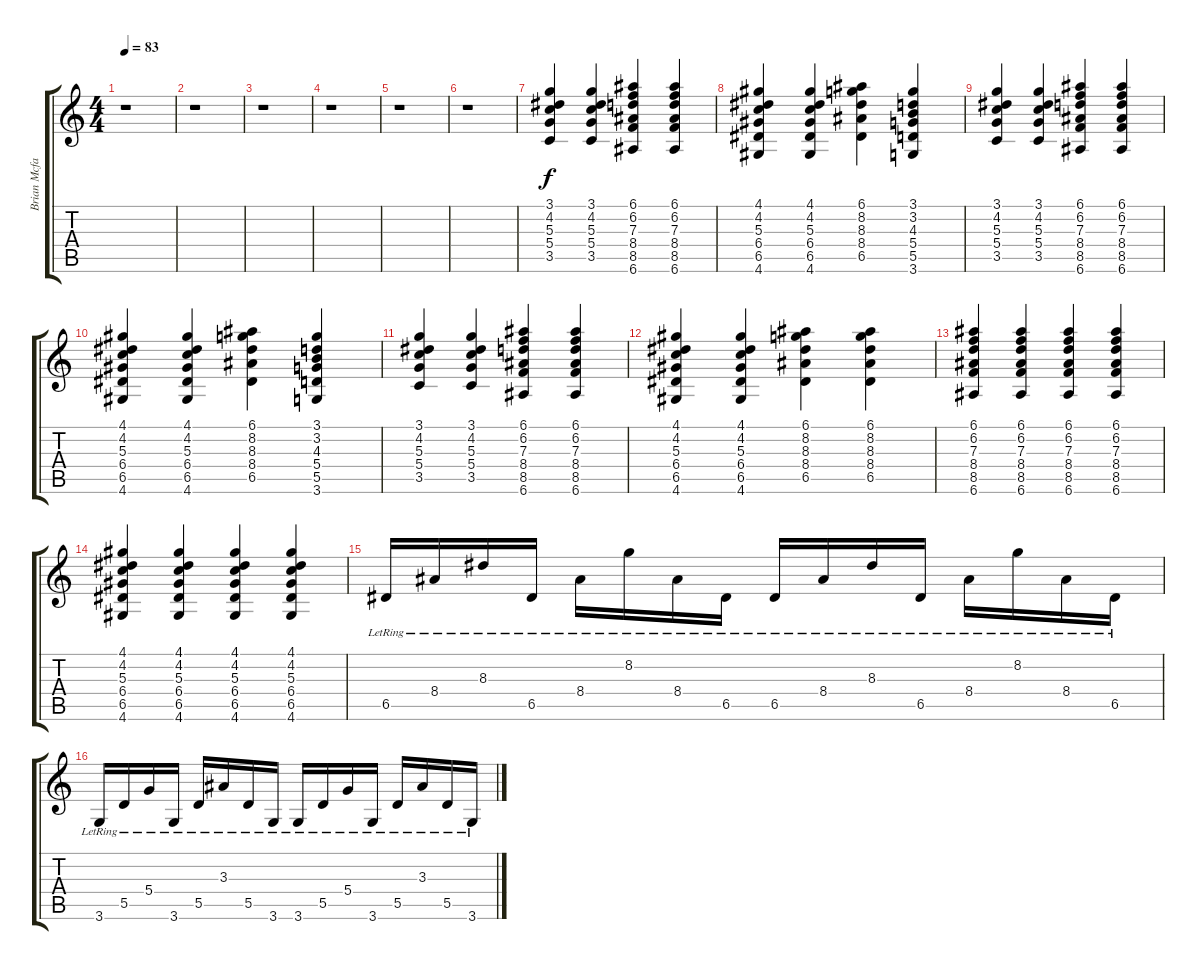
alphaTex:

\track ("Brian Mcfadden (guitar)" "Brian Mcfa") {instrument acousticguitarsteel}
\staff {score tabs}
\tuning (E4 B3 G3 D3 A2 E2) {hide}
\ts (4 4)
\tempo 83
\clef g2
\ks c
r.1{dy f} |
r.1 |
r.1 |
r.1 |
r.1 |
r.1 |
(3.1 4.2 5.3 5.4 3.5).4 (3.1 4.2 5.3 5.4 3.5).4 (6.1 6.2 7.3 8.4 8.5 6.6).4 (6.1 6.2 7.3 8.4 8.5 6.6).4 |
(4.1 4.2 5.3 6.4 6.5 4.6).4 (4.1 4.2 5.3 6.4 6.5 4.6).4 (6.1 8.2 8.3 8.4 6.5).4 (3.1 3.2 4.3 5.4 5.5 3.6).4 |
(3.1 4.2 5.3 5.4 3.5).4 (3.1 4.2 5.3 5.4 3.5).4 (6.1 6.2 7.3 8.4 8.5 6.6).4 (6.1 6.2 7.3 8.4 8.5 6.6).4 |
(4.1 4.2 5.3 6.4 6.5 4.6).4 (4.1 4.2 5.3 6.4 6.5 4.6).4 (6.1 8.2 8.3 8.4 6.5).4 (3.1 3.2 4.3 5.4 5.5 3.6).4 |
(3.1 4.2 5.3 5.4 3.5).4 (3.1 4.2 5.3 5.4 3.5).4 (6.1 6.2 7.3 8.4 8.5 6.6).4 (6.1 6.2 7.3 8.4 8.5 6.6).4 |
(4.1 4.2 5.3 6.4 6.5 4.6).4 (4.1 4.2 5.3 6.4 6.5 4.6).4 (6.1 8.2 8.3 8.4 6.5).4 (6.1 8.2 8.3 8.4 6.5).4 |
(6.1 6.2 7.3 8.4 8.5 6.6).4 (6.1 6.2 7.3 8.4 8.5 6.6).4 (6.1 6.2 7.3 8.4 8.5 6.6).4 (6.1 6.2 7.3 8.4 8.5 6.6).4 |
(4.1 4.2 5.3 6.4 6.5 4.6).4 (4.1 4.2 5.3 6.4 6.5 4.6).4 (4.1 4.2 5.3 6.4 6.5 4.6).4 (4.1 4.2 5.3 6.4 6.5 4.6).4 |
6.5{lr}.16 8.4{lr}.16 8.3{lr}.16 6.5{lr}.16 8.4{lr}.16 8.2{lr}.16 8.4{lr}.16 6.5{lr}.16 6.5{lr}.16 8.4{lr}.16 8.3{lr}.16 6.5{lr}.16 8.4{lr}.16 8.2{lr}.16 8.4{lr}.16 6.5{lr}.16 |
3.6{lr}.16 5.5{lr}.16 5.4{lr}.16 3.6{lr}.16 5.5{lr}.16 3.3{lr}.16 5.5{lr}.16 3.6{lr}.16 3.6{lr}.16 5.5{lr}.16 5.4{lr}.16 3.6{lr}.16 5.5{lr}.16 3.3{lr}.16 5.5{lr}.16 3.6{lr}.16
